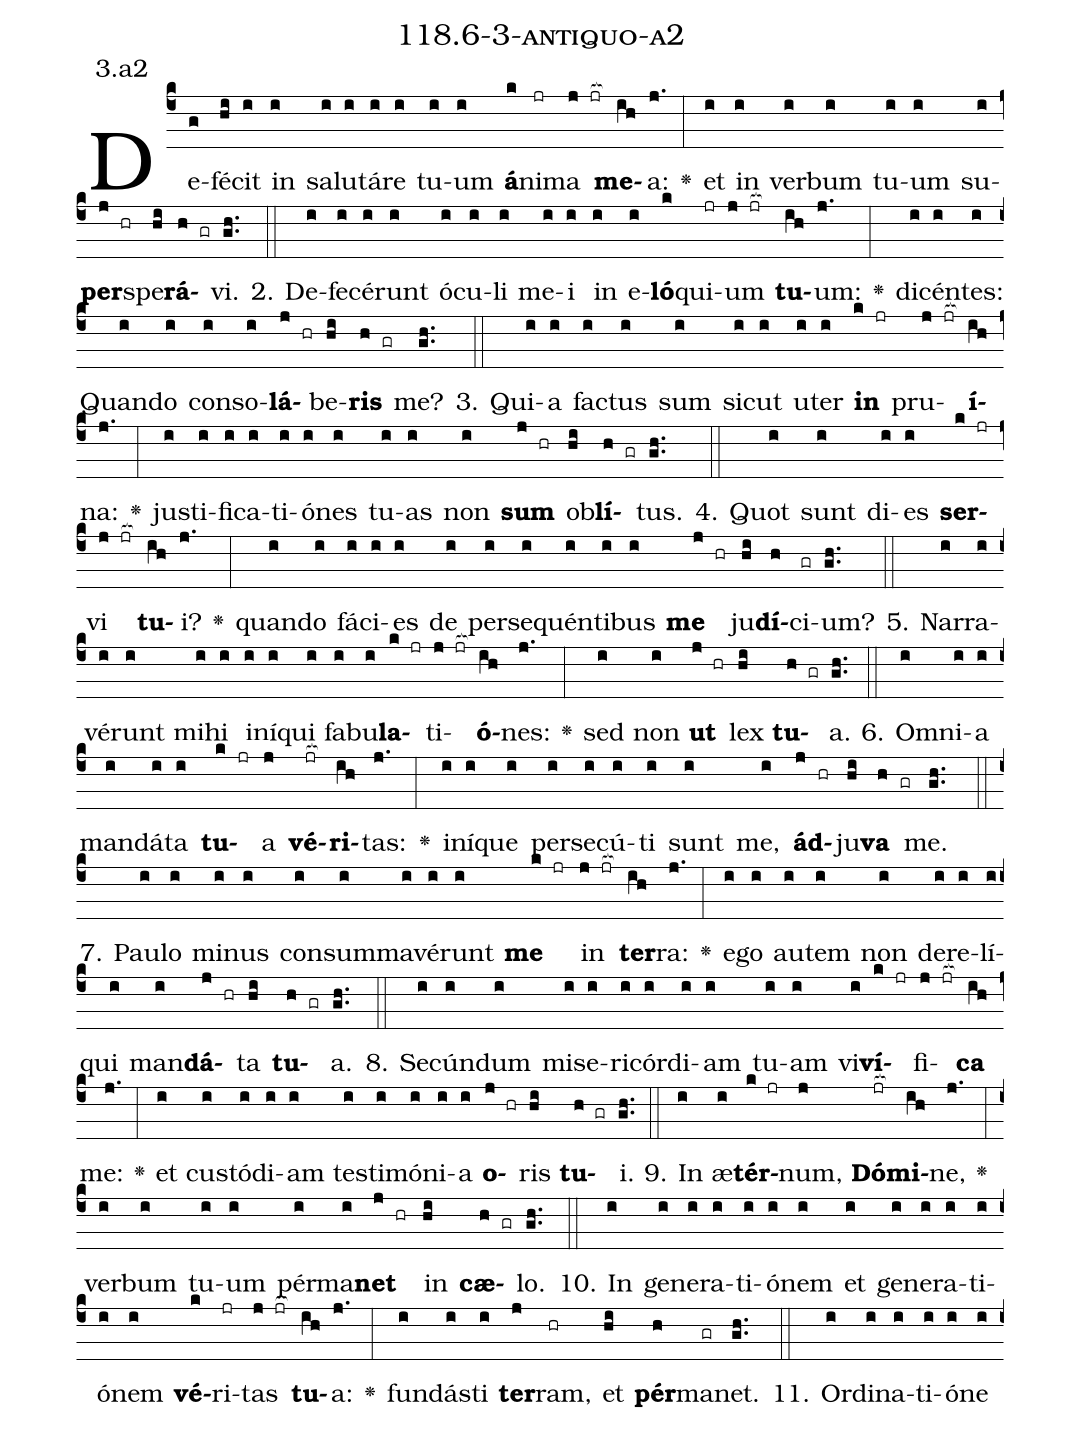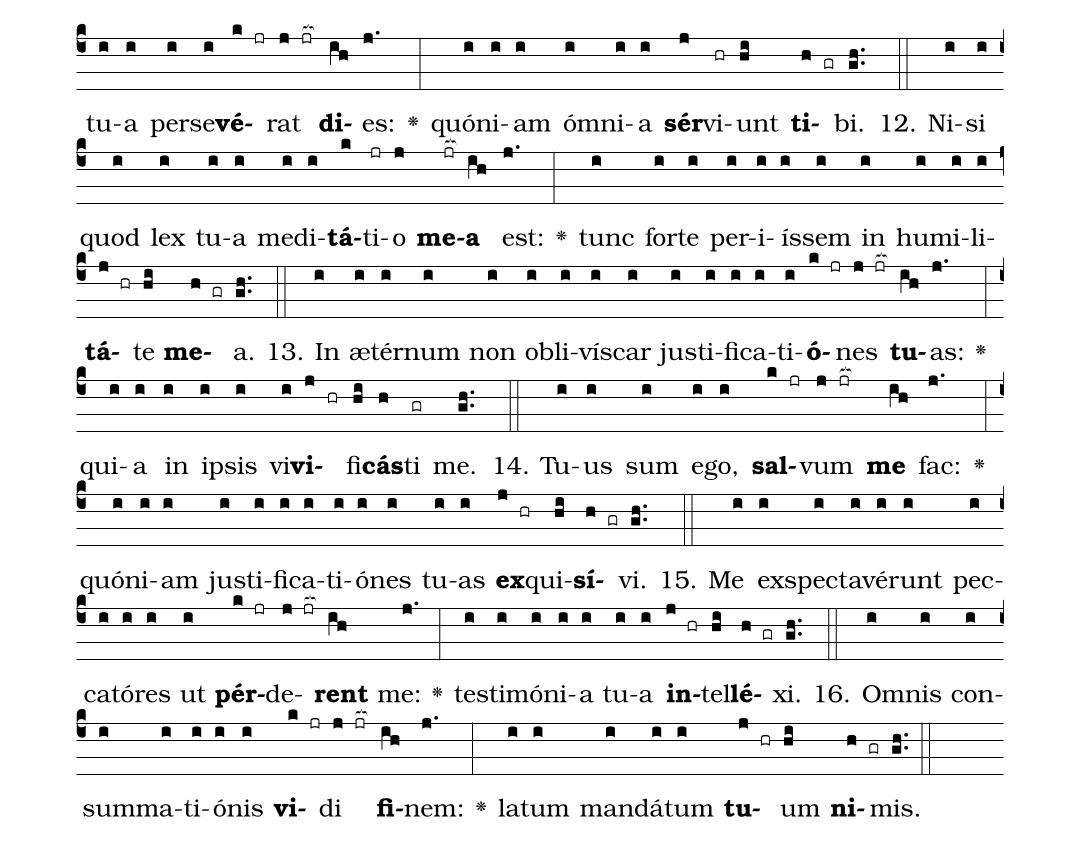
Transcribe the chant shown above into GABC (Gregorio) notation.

name: 118.6-3-antiquo-a2;
annotation: 3.a2;
%%
(c4)De(g)fé(hi)cit(i) in(i) sa(i)lu(i)tá(i)re(i) tu(i)um(i) <b>á</b>(k)ni(jr)ma(j jr[ocb:1{]) <b>me</b>(ih[ocb:0}])a:(j.) <v>\greheightstar</v>(:) et(i) in(i) ver(i)bum(i) tu(i)um(i) su(i)<b>per</b>(j hr)spe(hi)<b>rá</b>(h gr)vi.(gh..) (::)
2. De(i)fe(i)cé(i)runt(i) ó(i)cu(i)li(i) me(i)i(i) in(i) e(i)<b>ló</b>(k)qui(jr)um(j jr[ocb:1{]) <b>tu</b>(ih[ocb:0}])um:(j.) <v>\greheightstar</v>(:) di(i)cén(i)tes:(i) Quan(i)do(i) con(i)so(i)<b>lá</b>(j hr)be(hi)<b>ris</b>(h gr) me?(gh..) (::)
3. Qui(i)a(i) fac(i)tus(i) sum(i) sic(i)ut(i) u(i)ter(i) <b>in</b>(k jr) pru(j jr[ocb:1{])<b>í</b>(ih[ocb:0}])na:(j.) <v>\greheightstar</v>(:) jus(i)ti(i)fi(i)ca(i)ti(i)ó(i)nes(i) tu(i)as(i) non(i) <b>sum</b>(j hr) ob(hi)<b>lí</b>(h gr)tus.(gh..) (::)
4. Quot(i) sunt(i) di(i)es(i) <b>ser</b>(k jr)vi(j jr[ocb:1{]) <b>tu</b>(ih[ocb:0}])i?(j.) <v>\greheightstar</v>(:) quan(i)do(i) fá(i)ci(i)es(i) de(i) per(i)se(i)quén(i)ti(i)bus(i) <b>me</b>(j hr) ju(hi)<b>dí</b>(h)ci(gr)um?(gh..) (::)
5. Nar(i)ra(i)vé(i)runt(i) mi(i)hi(i) in(i)í(i)qui(i) fa(i)bu(i)<b>la</b>(k jr)ti(j jr[ocb:1{])<b>ó</b>(ih[ocb:0}])nes:(j.) <v>\greheightstar</v>(:) sed(i) non(i) <b>ut</b>(j hr) lex(hi) <b>tu</b>(h gr)a.(gh..) (::)
6. Om(i)ni(i)a(i) man(i)dá(i)ta(i) <b>tu</b>(k jr)a(j) <b>vé</b>(jr[ocb:1{])<b>ri</b>(ih[ocb:0}])tas:(j.) <v>\greheightstar</v>(:) in(i)í(i)que(i) per(i)se(i)cú(i)ti(i) sunt(i) me,(i) <b>ád</b>(j hr)ju(hi)<b>va</b>(h gr) me.(gh..) (::)
7. Pau(i)lo(i) mi(i)nus(i) con(i)sum(i)ma(i)vé(i)runt(i) <b>me</b>(k jr) in(j jr[ocb:1{]) <b>ter</b>(ih[ocb:0}])ra:(j.) <v>\greheightstar</v>(:) e(i)go(i) au(i)tem(i) non(i) de(i)re(i)lí(i)qui(i) man(i)<b>dá</b>(j hr)ta(hi) <b>tu</b>(h gr)a.(gh..) (::)
8. Se(i)cún(i)dum(i) mi(i)se(i)ri(i)cór(i)di(i)am(i) tu(i)am(i) vi(i)<b>ví</b>(k jr)fi(j jr[ocb:1{])<b>ca</b>(ih[ocb:0}]) me:(j.) <v>\greheightstar</v>(:) et(i) cus(i)tó(i)di(i)am(i) tes(i)ti(i)mó(i)ni(i)a(i) <b>o</b>(j hr)ris(hi) <b>tu</b>(h gr)i.(gh..) (::)
9. In(i) æ(i)<b>tér</b>(k jr)num,(j) <b>Dó</b>(jr[ocb:1{])<b>mi</b>(ih[ocb:0}])ne,(j.) <v>\greheightstar</v>(:) ver(i)bum(i) tu(i)um(i) pér(i)ma(i)<b>net</b>(j hr) in(hi) <b>cæ</b>(h gr)lo.(gh..) (::)
10. In(i) ge(i)ne(i)ra(i)ti(i)ó(i)nem(i) et(i) ge(i)ne(i)ra(i)ti(i)ó(i)nem(i) <b>vé</b>(k)ri(jr)tas(j jr[ocb:1{]) <b>tu</b>(ih[ocb:0}])a:(j.) <v>\greheightstar</v>(:) fun(i)dás(i)ti(i) <b>ter</b>(j)ram,(hr) et(hi) <b>pér</b>(h)ma(gr)net.(gh..) (::)
11. Or(i)di(i)na(i)ti(i)ó(i)ne(i) tu(i)a(i) per(i)se(i)<b>vé</b>(k jr)rat(j jr[ocb:1{]) <b>di</b>(ih[ocb:0}])es:(j.) <v>\greheightstar</v>(:) quón(i)i(i)am(i) óm(i)ni(i)a(i) <b>sér</b>(j)vi(hr)unt(hi) <b>ti</b>(h gr)bi.(gh..) (::)
12. Ni(i)si(i) quod(i) lex(i) tu(i)a(i) me(i)di(i)<b>tá</b>(k)ti(jr)o(j) <b>me</b>(jr[ocb:1{])<b>a</b>(ih[ocb:0}]) est:(j.) <v>\greheightstar</v>(:) tunc(i) for(i)te(i) per(i)i(i)ís(i)sem(i) in(i) hu(i)mi(i)li(i)<b>tá</b>(j hr)te(hi) <b>me</b>(h gr)a.(gh..) (::)
13. In(i) æ(i)tér(i)num(i) non(i) ob(i)li(i)vís(i)car(i) jus(i)ti(i)fi(i)ca(i)ti(i)<b>ó</b>(k jr)nes(j jr[ocb:1{]) <b>tu</b>(ih[ocb:0}])as:(j.) <v>\greheightstar</v>(:) qui(i)a(i) in(i) ip(i)sis(i) vi(i)<b>vi</b>(j hr)fi(hi)<b>cás</b>(h)ti(gr) me.(gh..) (::)
14. Tu(i)us(i) sum(i) e(i)go,(i) <b>sal</b>(k jr)vum(j jr[ocb:1{]) <b>me</b>(ih[ocb:0}]) fac:(j.) <v>\greheightstar</v>(:) quón(i)i(i)am(i) jus(i)ti(i)fi(i)ca(i)ti(i)ó(i)nes(i) tu(i)as(i) <b>ex</b>(j hr)qui(hi)<b>sí</b>(h gr)vi.(gh..) (::)
15. Me(i) ex(i)spec(i)ta(i)vé(i)runt(i) pec(i)ca(i)tó(i)res(i) ut(i) <b>pér</b>(k jr)de(j jr[ocb:1{])<b>rent</b>(ih[ocb:0}]) me:(j.) <v>\greheightstar</v>(:) tes(i)ti(i)mó(i)ni(i)a(i) tu(i)a(i) <b>in</b>(j hr)tel(hi)<b>lé</b>(h gr)xi.(gh..) (::)
16. Om(i)nis(i) con(i)sum(i)ma(i)ti(i)ó(i)nis(i) <b>vi</b>(k jr)di(j jr[ocb:1{]) <b>fi</b>(ih[ocb:0}])nem:(j.) <v>\greheightstar</v>(:) la(i)tum(i) man(i)dá(i)tum(i) <b>tu</b>(j hr)um(hi) <b>ni</b>(h gr)mis.(gh..) (::)
